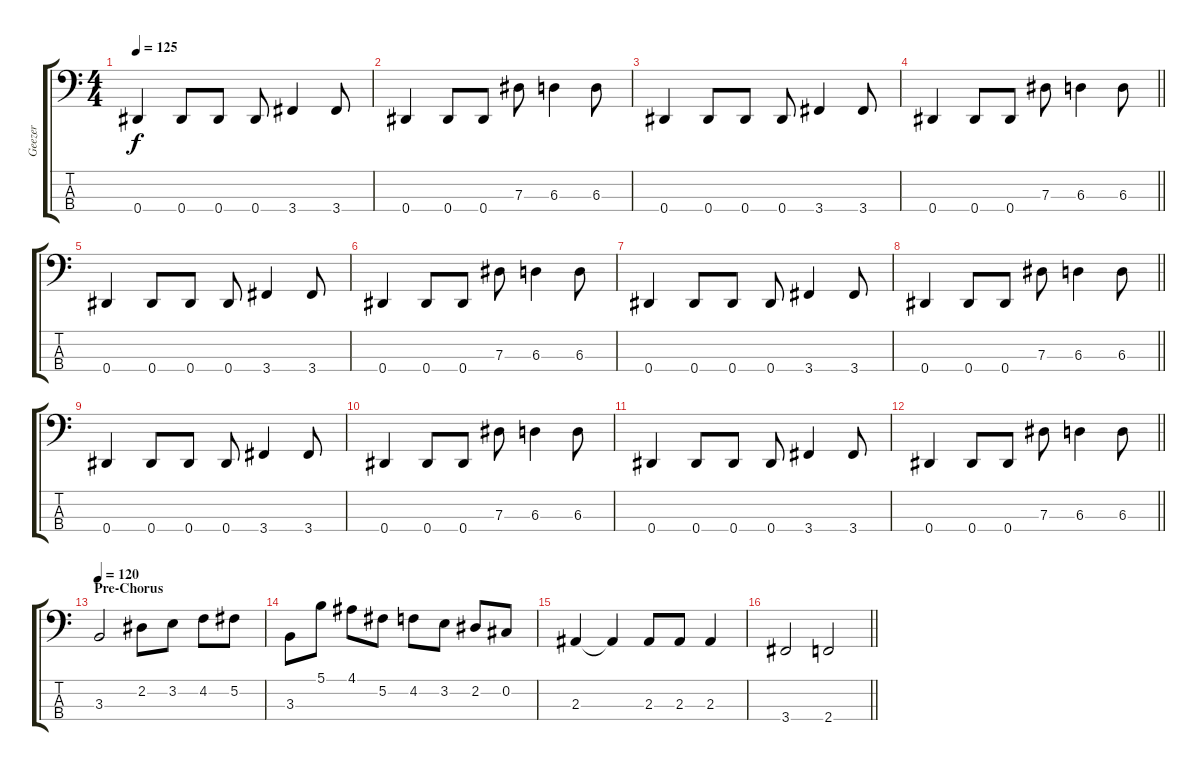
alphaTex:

\track ("Geezer" "Geezer") {instrument electricbassfinger}
\staff {score tabs}
\tuning (Gb2 Db2 Ab1 Eb1) {hide}
\ts (4 4)
\tempo 125
\clef f4
\ks c
0.4.4{dy f} 0.4.8 0.4.8 0.4.8 3.4.4 3.4.8 |
0.4.4 0.4.8 0.4.8 7.3.8 6.3.4 6.3.8 |
0.4.4 0.4.8 0.4.8 0.4.8 3.4.4 3.4.8 |
\barLineRight lightlight
0.4.4 0.4.8 0.4.8 7.3.8 6.3.4 6.3.8 |
0.4.4 0.4.8 0.4.8 0.4.8 3.4.4 3.4.8 |
0.4.4 0.4.8 0.4.8 7.3.8 6.3.4 6.3.8 |
0.4.4 0.4.8 0.4.8 0.4.8 3.4.4 3.4.8 |
\barLineRight lightlight
0.4.4 0.4.8 0.4.8 7.3.8 6.3.4 6.3.8 |
0.4.4 0.4.8 0.4.8 0.4.8 3.4.4 3.4.8 |
0.4.4 0.4.8 0.4.8 7.3.8 6.3.4 6.3.8 |
0.4.4 0.4.8 0.4.8 0.4.8 3.4.4 3.4.8 |
\barLineRight lightlight
0.4.4 0.4.8 0.4.8 7.3.8 6.3.4 6.3.8 |
\section ("" "Pre-Chorus")
\tempo 120
3.3.2 2.2.8 3.2.8 4.2.8 5.2.8 |
3.3.8 5.1.8 4.1.8 5.2.8 4.2.8 3.2.8 2.2.8 0.2.8 |
2.3.4 2.3{t}.4 2.3.8 2.3.8 2.3.4 |
\barLineRight lightlight
3.4.2 2.4.2
